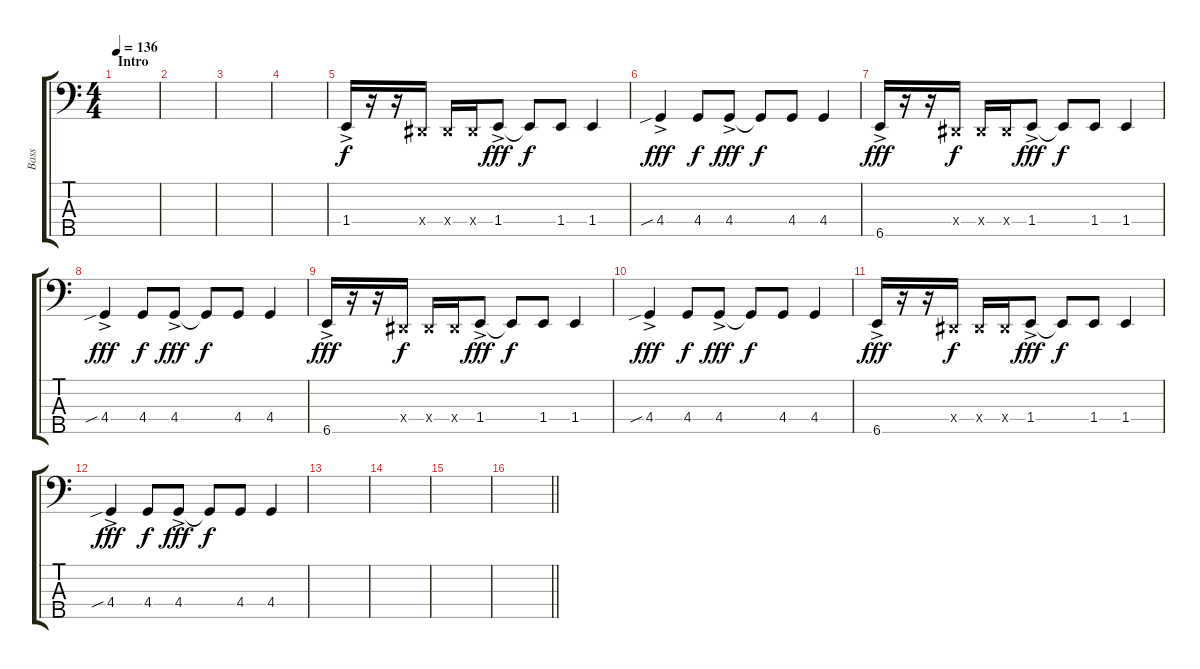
\track ("Bass" "Bass") {instrument electricbassfinger}
\staff {score tabs}
\tuning (Gb2 Db2 Ab1 Eb1 Bb0) {hide}
\ts (4 4)
\section ("" "Intro")
\tempo 136
\clef f4
\ks c
|
|
|
|
1.4{ac}.16 r.16 r.16 0.4{x}.16{dy f} 0.4{x}.16 0.4{x}.16 1.4{ac}.8{dy fff} 1.4{t}.8{dy f} 1.4.8 1.4.4 |
4.4{sib ac}.4{dy fff} 4.4.8{dy f} 4.4{ac}.8{dy fff} 4.4{t}.8{dy f} 4.4.8 4.4.4 |
6.5{ac}.16{dy fff} r.16 r.16 0.4{x}.16{dy f} 0.4{x}.16 0.4{x}.16 1.4{ac}.8{dy fff} 1.4{t}.8{dy f} 1.4.8 1.4.4 |
4.4{sib ac}.4{dy fff} 4.4.8{dy f} 4.4{ac}.8{dy fff} 4.4{t}.8{dy f} 4.4.8 4.4.4 |
6.5{ac}.16{dy fff} r.16 r.16 0.4{x}.16{dy f} 0.4{x}.16 0.4{x}.16 1.4{ac}.8{dy fff} 1.4{t}.8{dy f} 1.4.8 1.4.4 |
4.4{sib ac}.4{dy fff} 4.4.8{dy f} 4.4{ac}.8{dy fff} 4.4{t}.8{dy f} 4.4.8 4.4.4 |
6.5{ac}.16{dy fff} r.16 r.16 0.4{x}.16{dy f} 0.4{x}.16 0.4{x}.16 1.4{ac}.8{dy fff} 1.4{t}.8{dy f} 1.4.8 1.4.4 |
4.4{sib ac}.4{dy fff} 4.4.8{dy f} 4.4{ac}.8{dy fff} 4.4{t}.8{dy f} 4.4.8 4.4.4 |
|
|
|
\barLineRight lightlight
